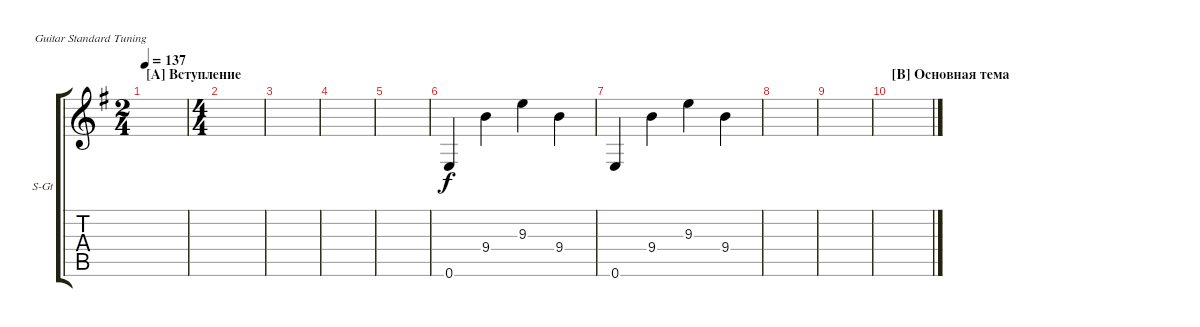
\defaultSystemsLayout 4
\bracketExtendMode groupsimilarinstruments
\firstSystemTrackNameOrientation horizontal
\otherSystemsTrackNameOrientation horizontal
\track ("Acoustic Guitar II" "S-Gt") {instrument acousticguitarsteel}
\staff {score tabs}
\tuning (E4 B3 G3 D3 A2 E2)
\ts (2 4)
\section ("A" "Вступление")
\tempo 137
\clef g2
\scale
0.5
\ks eminor
|
\ts (4 4)
\scale
0.5 |
\scale
0.5 |
\scale
0.5 |
\scale
0.5 |
\scale
0.5 0.6.4 9.4.4 9.3.4 9.4.4 |
\scale
0.5 0.6.4 9.4.4 9.3.4 9.4.4 |
\scale
0.5 |
\scale
0.5 |
\section ("B" "Основная тема")
\scale
0.5 |
\scale
0.5 |
\scale
0.5 |
\scale
0.5 |
\scale
0.5 |
\scale
0.5 |
\scale
0.5
